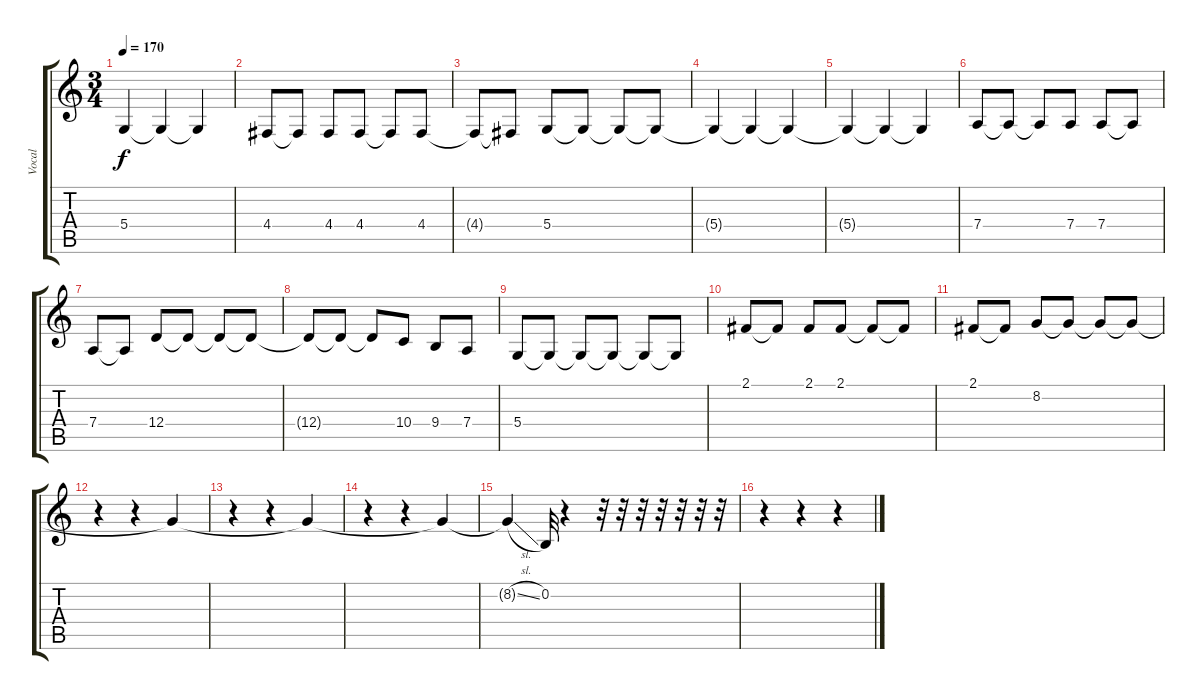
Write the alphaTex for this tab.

\track ("Vocal" "Vocal") {instrument violin}
\staff {score tabs}
\tuning (E4 B3 G3 D3 A2 E2) {hide}
\ts (3 4)
\tempo 170
\clef g2
\ks c
5.4{t}.4{dy f} 5.4{t}.4 5.4{t}.4 |
4.4.8 4.4{t}.8 4.4.8 4.4.8 4.4{t}.8 4.4.8 |
4.4{t}.8 4.4{t}.8 5.4.8 5.4{t}.8 5.4{t}.8 5.4{t}.8 |
5.4{t}.4 5.4{t}.4 5.4{t}.4 |
5.4{t}.4 5.4{t}.4 5.4{t}.4 |
7.4.8 7.4{t}.8 7.4{t}.8 7.4.8 7.4.8 7.4{t}.8 |
7.4.8 7.4{t}.8 12.4.8{volume 12} 12.4{t}.8 12.4{t}.8 12.4{t}.8 |
12.4{t}.8 12.4{t}.8 12.4{t}.8 10.4.8 9.4.8 7.4.8 |
5.4.8 5.4{t}.8 5.4{t}.8 5.4{t}.8 5.4{t}.8 5.4{t}.8 |
2.1.8{volume 16} 2.1{t}.8 2.1.8 2.1.8 2.1{t}.8 2.1{t}.8 |
2.1.8 2.1{t}.8 8.2.8 8.2{t}.8 8.2{t}.8 8.2{t}.8 |
r.4 r.4 8.2{t}.4 |
r.4 r.4 8.2{t}.4 |
r.4 r.4 8.2{t}.4 |
8.2{sl t}.4 0.2.32 r.4 r.32 r.32 r.32 r.32 r.32 r.32 r.32 |
r.4 r.4 r.4
